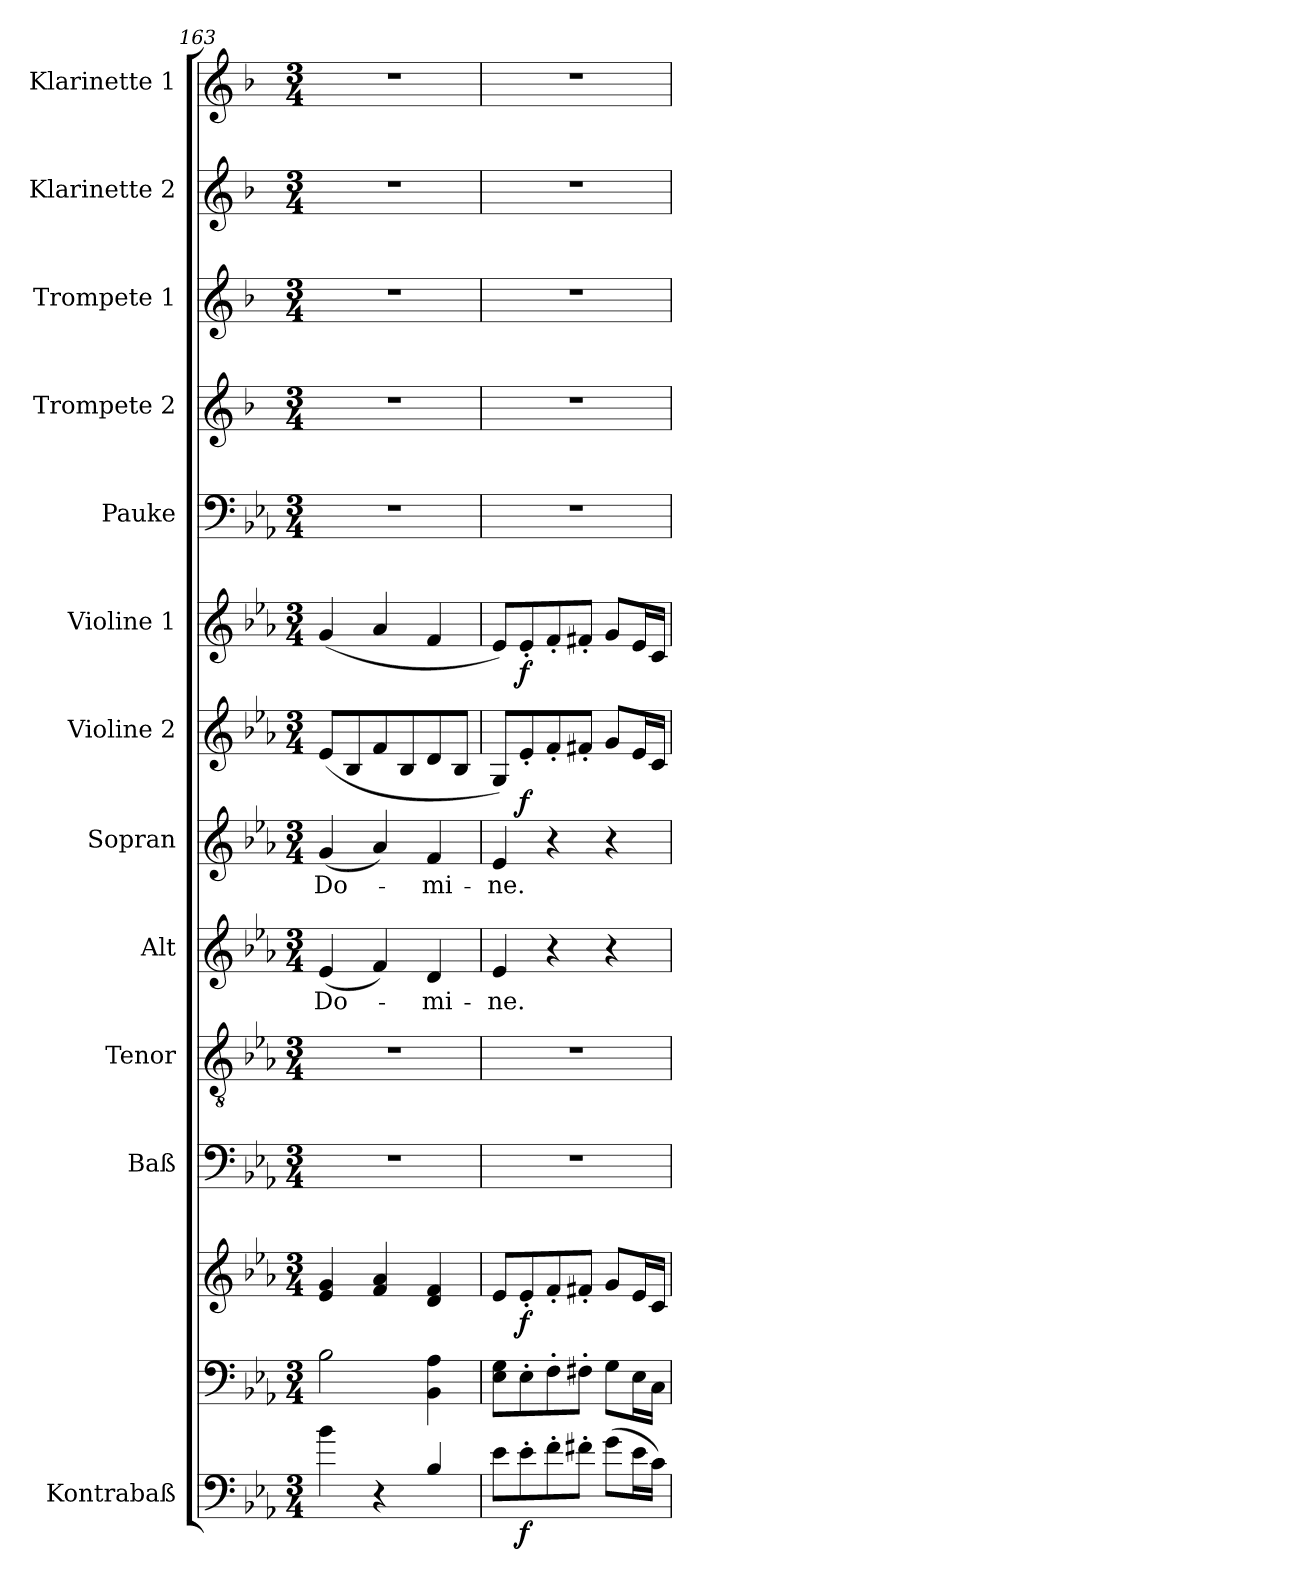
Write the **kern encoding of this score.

**kern	**dynam	**kern	**kern	**dynam	**kern	**kern	**kern	**text	**kern	**text	**kern	**dynam	**kern	**dynam	**kern	**kern	**kern	**kern	**kern
*part13	*part13	*part12	*part12	*part12	*part11	*part10	*part9	*part9	*part8	*part8	*part7	*part7	*part6	*part6	*part5	*part4	*part3	*part2	*part1
*staff14	*staff14	*staff13	*staff12	*staff12/13	*staff11	*staff10	*staff9	*staff9	*staff8	*staff8	*staff7	*staff7	*staff6	*staff6	*staff5	*staff4	*staff3	*staff2	*staff1
*I"Kontrabaß	*	*	*	*	*I"Baß	*I"Tenor	*I"Alt	*	*I"Sopran	*	*I"Violine 2	*	*I"Violine 1	*	*I"Pauke	*I"Trompete 2	*I"Trompete 1	*I"Klarinette 2	*I"Klarinette 1
*	*	*	*	*	*	*	*	*	*	*	*I'Vln	*	*I'Vln	*	*	*I'Tpt	*I'Tpt	*	*
*clefF4	*	*clefF4	*clefG2	*	*clefF4	*clefGv2	*clefG2	*	*clefG2	*	*clefG2	*	*clefG2	*	*clefF4	*clefG2	*clefG2	*clefG2	*clefG2
*ITrd7c12	*	*	*	*	*	*	*	*	*	*	*	*	*	*	*	*ITrd1c2	*ITrd1c2	*ITrd1c2	*ITrd1c2
*k[b-e-a-]	*	*k[b-e-a-]	*k[b-e-a-]	*	*k[b-e-a-]	*k[b-e-a-]	*k[b-e-a-]	*	*k[b-e-a-]	*	*k[b-e-a-]	*	*k[b-e-a-]	*	*k[b-e-a-]	*k[b-e-a-]	*k[b-e-a-]	*k[b-e-a-]	*k[b-e-a-]
*E-:	*	*E-:	*E-:	*	*E-:	*E-:	*E-:	*	*E-:	*	*E-:	*	*E-:	*	*E-:	*E-:	*E-:	*E-:	*E-:
*M3/4	*	*M3/4	*M3/4	*	*M3/4	*M3/4	*M3/4	*	*M3/4	*	*M3/4	*	*M3/4	*	*M3/4	*M3/4	*M3/4	*M3/4	*M3/4
=163	=163	=163	=163	=163	=163	=163	=163	=163	=163	=163	=163	=163	=163	=163	=163	=163	=163	=163	=163
!	!	!	!	!	!	!	!	!LO:LY:b	!	!LO:LY:b	!	!	!	!	!	!	!	!	!
4B-\	.	2B-\	4e-/ 4g/	.	2.r	2.r	(<4e-/	Do-	(<4g/	Do-	(<8e-/L	.	(<4g/	.	2.r	2.r	2.r	2.r	2.r
.	.	.	.	.	.	.	.	.	.	.	8B-/	.	.	.	.	.	.	.	.
4r	.	.	4f/ 4a-/	.	.	.	4f/)	.	4a-/)	.	8f/	.	4a-/	.	.	.	.	.	.
.	.	.	.	.	.	.	.	.	.	.	8B-/	.	.	.	.	.	.	.	.
!	!	!	!	!	!	!	!	!LO:LY:b	!	!LO:LY:b	!	!	!	!	!	!	!	!	!
4BB-/	.	4BB-\ 4A-\	4d/ 4f/	.	.	.	4d/	-mi-	4f/	-mi-	8d/	.	4f/	.	.	.	.	.	.
.	.	.	.	.	.	.	.	.	.	.	8B-/J	.	.	.	.	.	.	.	.
!!LO:PB:g=z
=164	=164	=164	=164	=164	=164	=164	=164	=164	=164	=164	=164	=164	=164	=164	=164	=164	=164	=164	=164
!	!	!	!	!	!	!	!	!LO:LY:b	!	!LO:LY:b	!	!	!	!	!	!	!	!	!
8E-\L	.	8E-\ 8G\L	8e-/L	.	2.r	2.r	4e-/	-ne.	4e-/	-ne.	8G/L)	.	8e-/L)	.	2.r	2.r	2.r	2.r	2.r
!	!LO:DY:b	!	!	!LO:DY:b	!	!	!	!	!	!	!	!LO:DY:b	!	!LO:DY:b	!	!	!	!	!
8E-'>\	f	8E-'>\	8e-'</	f	.	.	.	.	.	.	8e-'</	f	8e-'</	f	.	.	.	.	.
8F'>\	.	8F'>\	8f'</	.	.	.	4r	.	4r	.	8f'</	.	8f'</	.	.	.	.	.	.
8F#X'>\J	.	8F#X'>\J	8f#X'</J	.	.	.	.	.	.	.	8f#X'</J	.	8f#X'</J	.	.	.	.	.	.
(>8G\L	.	8G\L	8g/L	.	.	.	4r	.	4r	.	8g/L	.	8g/L	.	.	.	.	.	.
16E-\L	.	16E-\L	16e-/L	.	.	.	.	.	.	.	16e-/L	.	16e-/L	.	.	.	.	.	.
16C\JJ)	.	16C\JJ	16c/JJ	.	.	.	.	.	.	.	16c/JJ	.	16c/JJ	.	.	.	.	.	.
=	=	=	=	=	=	=	=	=	=	=	=	=	=	=	=	=	=	=	=
*-	*-	*-	*-	*-	*-	*-	*-	*-	*-	*-	*-	*-	*-	*-	*-	*-	*-	*-	*-
